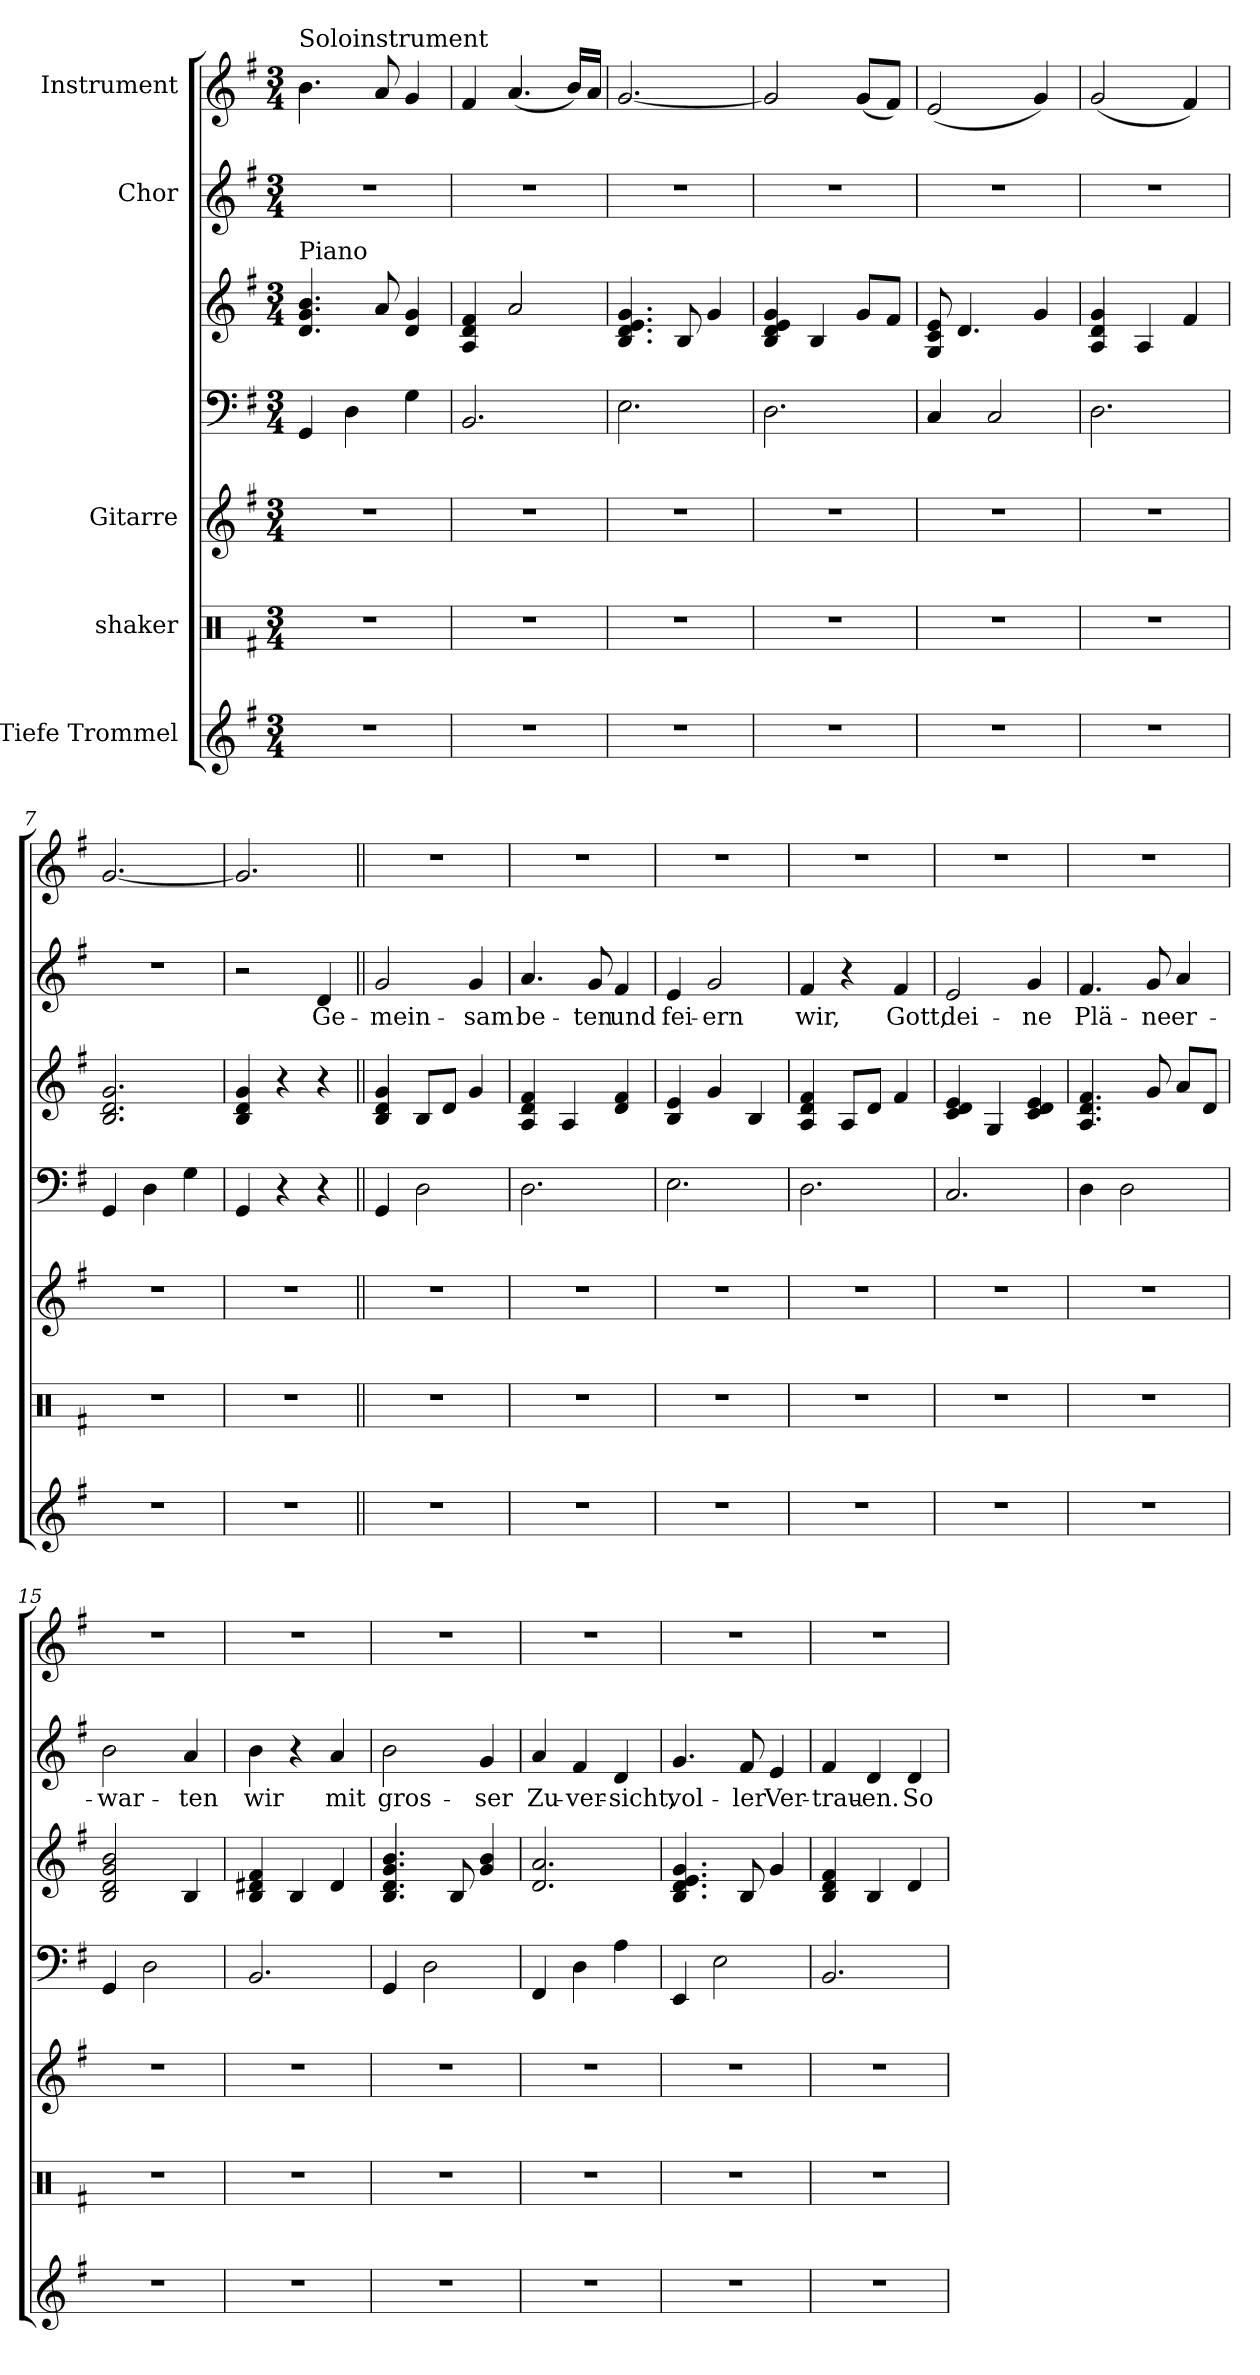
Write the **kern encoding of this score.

**kern	**kern	**kern	**kern	**kern	**kern	**text	**kern
*part6	*part5	*part4	*part3	*part3	*part2	*part2	*part1
*staff7	*staff6	*staff5	*staff4	*staff3	*staff2	*staff2	*staff1
*I"Tiefe Trommel	*I"shaker	*I"Gitarre	*	*	*I"Chor	*	*I"Instrument
*clefG2	*clefX	*clefG2	*clefF4	*clefG2	*clefG2	*	*clefG2
*k[f#]	*k[f#]	*k[f#]	*k[f#]	*k[f#]	*k[f#]	*	*k[f#]
*G:	*G:	*G:	*G:	*G:	*G:	*	*G:
*M3/4	*M3/4	*M3/4	*M3/4	*M3/4	*M3/4	*	*M3/4
=1	=1	=1	=1	=1	=1	=1	=1
!	!	!	!	!	!	!	!LO:TX:a:t=Soloinstrument
!	!	!	!	!LO:TX:a:t=Piano	!	!	!
2.r	2.r	2.r	4GG/	4.d/ 4.g/ 4.b/	2.r	.	4.b\
.	.	.	4D\	.	.	.	.
.	.	.	.	8a/	.	.	8a/
.	.	.	4G\	4d/ 4g/	.	.	4g/
=2	=2	=2	=2	=2	=2	=2	=2
2.r	2.r	2.r	2.BB/	4A/ 4d/ 4f#/	2.r	.	4f#/
.	.	.	.	2a/	.	.	(<4.a/
.	.	.	.	.	.	.	16b/LL)
.	.	.	.	.	.	.	16a/JJ
=3	=3	=3	=3	=3	=3	=3	=3
2.r	2.r	2.r	2.E\	4.B/ 4.d/ 4.e/ 4.g/	2.r	.	[2.g/
.	.	.	.	8B/	.	.	.
.	.	.	.	4g/	.	.	.
=4	=4	=4	=4	=4	=4	=4	=4
2.r	2.r	2.r	2.D\	4B/ 4d/ 4e/ 4g/	2.r	.	2g/]
.	.	.	.	4B/	.	.	.
.	.	.	.	8g/L	.	.	(<8g/L
.	.	.	.	8f#/J	.	.	8f#/J)
=5	=5	=5	=5	=5	=5	=5	=5
2.r	2.r	2.r	4C/	8G/ 8c/ 8e/	2.r	.	(<2e/
.	.	.	.	4.d/	.	.	.
.	.	.	2C/	.	.	.	.
.	.	.	.	4g/	.	.	4g/)
=6	=6	=6	=6	=6	=6	=6	=6
2.r	2.r	2.r	2.D\	4A/ 4d/ 4g/	2.r	.	(<2g/
.	.	.	.	4A/	.	.	.
.	.	.	.	4f#/	.	.	4f#/)
=7	=7	=7	=7	=7	=7	=7	=7
2.r	2.r	2.r	4GG/	2.B/ 2.d/ 2.g/	2.r	.	[2.g/
.	.	.	4D\	.	.	.	.
.	.	.	4G\	.	.	.	.
=8	=8	=8	=8	=8	=8	=8	=8
2.r	2.r	2.r	4GG/	4B/ 4d/ 4g/	2r	.	2.g/]
.	.	.	4r	4r	.	.	.
!	!	!	!	!	!	!LO:LY:b	!
.	.	.	4r	4r	4d/	Ge-	.
!!LO:LB:g=z
=9||	=9||	=9||	=9||	=9||	=9||	=9||	=9||
!	!	!	!	!	!	!LO:LY:b	!
2.r	2.r	2.r	4GG/	4B/ 4d/ 4g/	2g/	-mein-	2.r
.	.	.	2D\	8B/L	.	.	.
.	.	.	.	8d/J	.	.	.
!	!	!	!	!	!	!LO:LY:b	!
.	.	.	.	4g/	4g/	-sam	.
=10	=10	=10	=10	=10	=10	=10	=10
!	!	!	!	!	!	!LO:LY:b	!
2.r	2.r	2.r	2.D\	4A/ 4d/ 4f#/	4.a/	be-	2.r
.	.	.	.	4A/	.	.	.
!	!	!	!	!	!	!LO:LY:b	!
.	.	.	.	.	8g/	-ten	.
!	!	!	!	!	!	!LO:LY:b	!
.	.	.	.	4d/ 4f#/	4f#/	und	.
=11	=11	=11	=11	=11	=11	=11	=11
!	!	!	!	!	!	!LO:LY:b	!
2.r	2.r	2.r	2.E\	4B/ 4e/	4e/	fei-	2.r
!	!	!	!	!	!	!LO:LY:b	!
.	.	.	.	4g/	2g/	-ern	.
.	.	.	.	4B/	.	.	.
=12	=12	=12	=12	=12	=12	=12	=12
!	!	!	!	!	!	!LO:LY:b	!
2.r	2.r	2.r	2.D\	4A/ 4d/ 4f#/	4f#/	wir,	2.r
.	.	.	.	8A/L	4r	.	.
.	.	.	.	8d/J	.	.	.
!	!	!	!	!	!	!LO:LY:b	!
.	.	.	.	4f#/	4f#/	Gott,	.
=13	=13	=13	=13	=13	=13	=13	=13
!	!	!	!	!	!	!LO:LY:b	!
2.r	2.r	2.r	2.C/	4c/ 4d/ 4e/	2e/	dei-	2.r
.	.	.	.	4G/	.	.	.
!	!	!	!	!	!	!LO:LY:b	!
.	.	.	.	4c/ 4d/ 4e/	4g/	-ne	.
=14	=14	=14	=14	=14	=14	=14	=14
!	!	!	!	!	!	!LO:LY:b	!
2.r	2.r	2.r	4D\	4.A/ 4.d/ 4.f#/	4.f#/	Plä-	2.r
.	.	.	2D\	.	.	.	.
!	!	!	!	!	!	!LO:LY:b	!
.	.	.	.	8g/	8g/	-ne	.
!	!	!	!	!	!	!LO:LY:b	!
.	.	.	.	8a/L	4a/	er-	.
.	.	.	.	8d/J	.	.	.
=15	=15	=15	=15	=15	=15	=15	=15
!	!	!	!	!	!	!LO:LY:b	!
2.r	2.r	2.r	4GG/	2B/ 2d/ 2g/ 2b/	2b\	-war-	2.r
.	.	.	2D\	.	.	.	.
!	!	!	!	!	!	!LO:LY:b	!
.	.	.	.	4B/	4a/	-ten	.
!!LO:LB:g=z
=16	=16	=16	=16	=16	=16	=16	=16
!	!	!	!	!	!	!LO:LY:b	!
2.r	2.r	2.r	2.BB/	4B/ 4d#X/ 4f#/	4b\	wir	2.r
.	.	.	.	4B/	4r	.	.
!	!	!	!	!	!	!LO:LY:b	!
.	.	.	.	4d#/	4a/	mit	.
=17	=17	=17	=17	=17	=17	=17	=17
!	!	!	!	!	!	!LO:LY:b	!
2.r	2.r	2.r	4GG/	4.B/ 4.d/ 4.g/ 4.b/	2b\	gros-	2.r
.	.	.	2D\	.	.	.	.
.	.	.	.	8B/	.	.	.
!	!	!	!	!	!	!LO:LY:b	!
.	.	.	.	4g/ 4b/	4g/	-ser	.
=18	=18	=18	=18	=18	=18	=18	=18
!	!	!	!	!	!	!LO:LY:b	!
2.r	2.r	2.r	4FF#/	2.d/ 2.a/	4a/	Zu-	2.r
!	!	!	!	!	!	!LO:LY:b	!
.	.	.	4D\	.	4f#/	-ver-	.
!	!	!	!	!	!	!LO:LY:b	!
.	.	.	4A\	.	4d/	-sicht,	.
=19	=19	=19	=19	=19	=19	=19	=19
!	!	!	!	!	!	!LO:LY:b	!
2.r	2.r	2.r	4EE/	4.B/ 4.d/ 4.e/ 4.g/	4.g/	vol-	2.r
.	.	.	2E\	.	.	.	.
!	!	!	!	!	!	!LO:LY:b	!
.	.	.	.	8B/	8f#/	-ler	.
!	!	!	!	!	!	!LO:LY:b	!
.	.	.	.	4g/	4e/	Ver-	.
=20	=20	=20	=20	=20	=20	=20	=20
!	!	!	!	!	!	!LO:LY:b	!
2.r	2.r	2.r	2.BB/	4B/ 4d/ 4f#/	4f#/	-trau-	2.r
!	!	!	!	!	!	!LO:LY:b	!
.	.	.	.	4B/	4d/	-en.	.
!	!	!	!	!	!	!LO:LY:b	!
.	.	.	.	4d/	4d/	So	.
=	=	=	=	=	=	=	=
*-	*-	*-	*-	*-	*-	*-	*-
